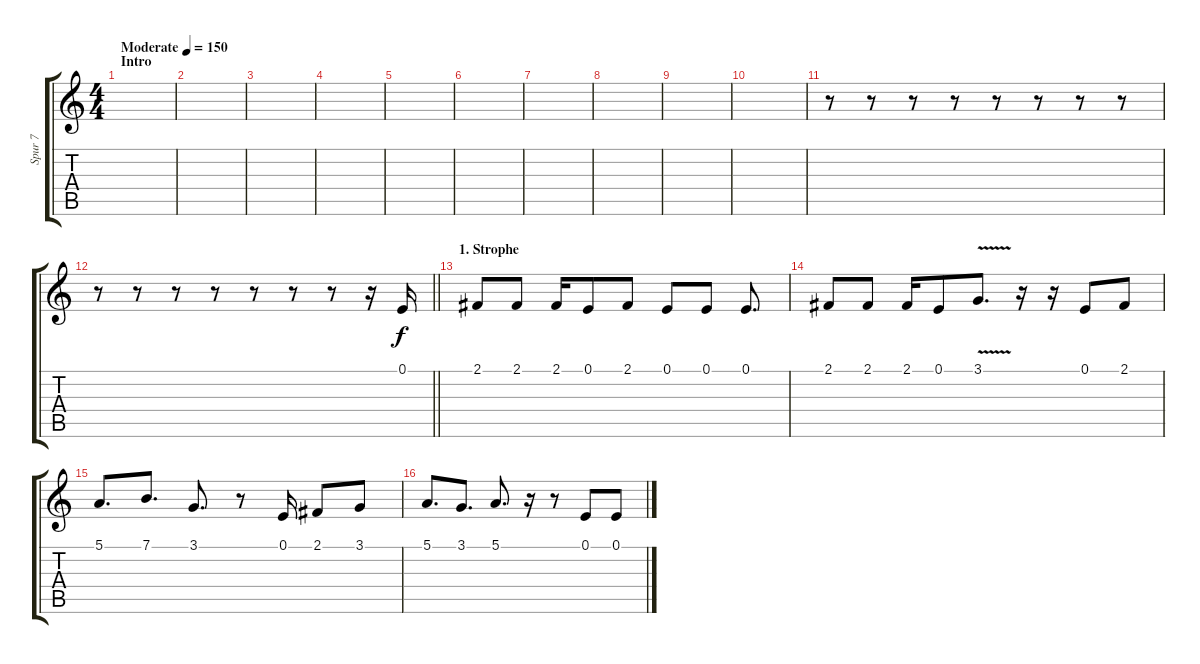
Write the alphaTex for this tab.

\track ("Spur 7" "Spur 7") {instrument sopranosax}
\staff {score tabs}
\tuning (E4 B3 G3 D3 A2 E2) {hide}
\ts (4 4)
\section ("" "Intro")
\tempo (150 "Moderate")
\clef g2
\ks c
|
|
|
|
|
|
|
|
|
|
r.8 r.8 r.8 r.8 r.8 r.8 r.8 r.8 |
\barLineRight lightlight
r.8 r.8 r.8 r.8 r.8 r.8 r.8 r.16 0.1.16 |
\section ("" "1. Strophe")
2.1.8 2.1.8 2.1.16 0.1.8 2.1.8 0.1.8 0.1.8 0.1.8{d} |
2.1.8 2.1.8 2.1.16 0.1.8 3.1{v}.8{d} r.16 r.16 0.1.8 2.1.8 |
5.1.8{d} 7.1.8{d} 3.1.8{d} r.8 0.1.16 2.1.8 3.1.8 |
5.1.8{d} 3.1.8{d} 5.1.8{d} r.16 r.8 0.1.8 0.1.8
